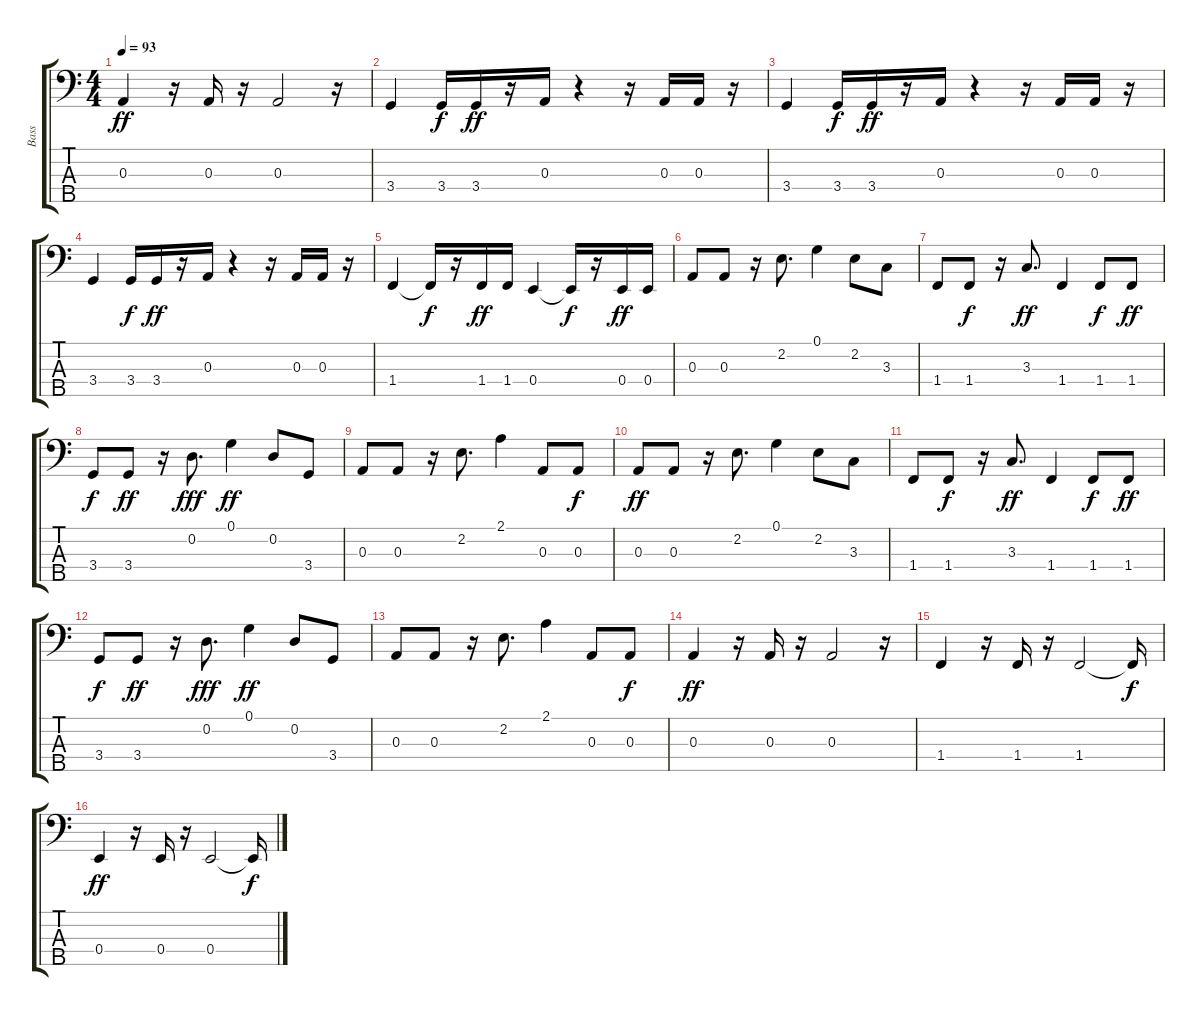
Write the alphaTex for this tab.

\track ("Bass" "Bass") {instrument electricbassfinger}
\staff {score tabs}
\tuning (G2 D2 A1 E1 B0) {hide}
\ts (4 4)
\tempo 93
\clef f4
\ks c
0.3.4{dy ff} r.16 0.3.16 r.16 0.3.2 r.16 |
3.4.4 3.4.16{dy f} 3.4.16{dy ff} r.16 0.3.16 r.4 r.16 0.3.16 0.3.16 r.16 |
3.4.4 3.4.16{dy f} 3.4.16{dy ff} r.16 0.3.16 r.4 r.16 0.3.16 0.3.16 r.16 |
3.4.4 3.4.16{dy f} 3.4.16{dy ff} r.16 0.3.16 r.4 r.16 0.3.16 0.3.16 r.16 |
1.4.4 1.4{t}.16{dy f} r.16 1.4.16{dy ff} 1.4.16 0.4.4 0.4{t}.16{dy f} r.16 0.4.16{dy ff} 0.4.16 |
0.3.8 0.3.8 r.16 2.2.8{d} 0.1.4 2.2.8 3.3.8 |
1.4.8 1.4.8{dy f} r.16 3.3.8{d dy ff} 1.4.4 1.4.8{dy f} 1.4.8{dy ff} |
3.4.8{dy f} 3.4.8{dy ff} r.16 0.2.8{d dy fff} 0.1.4{dy ff} 0.2.8 3.4.8 |
0.3.8 0.3.8 r.16 2.2.8{d} 2.1.4 0.3.8 0.3.8{dy f} |
0.3.8{dy ff} 0.3.8 r.16 2.2.8{d} 0.1.4 2.2.8 3.3.8 |
1.4.8 1.4.8{dy f} r.16 3.3.8{d dy ff} 1.4.4 1.4.8{dy f} 1.4.8{dy ff} |
3.4.8{dy f} 3.4.8{dy ff} r.16 0.2.8{d dy fff} 0.1.4{dy ff} 0.2.8 3.4.8 |
0.3.8 0.3.8 r.16 2.2.8{d} 2.1.4 0.3.8 0.3.8{dy f} |
0.3.4{dy ff} r.16 0.3.16 r.16 0.3.2 r.16 |
1.4.4 r.16 1.4.16 r.16 1.4.2 1.4{t}.16{dy f} |
0.4.4{dy ff} r.16 0.4.16 r.16 0.4.2 0.4{t}.16{dy f}
